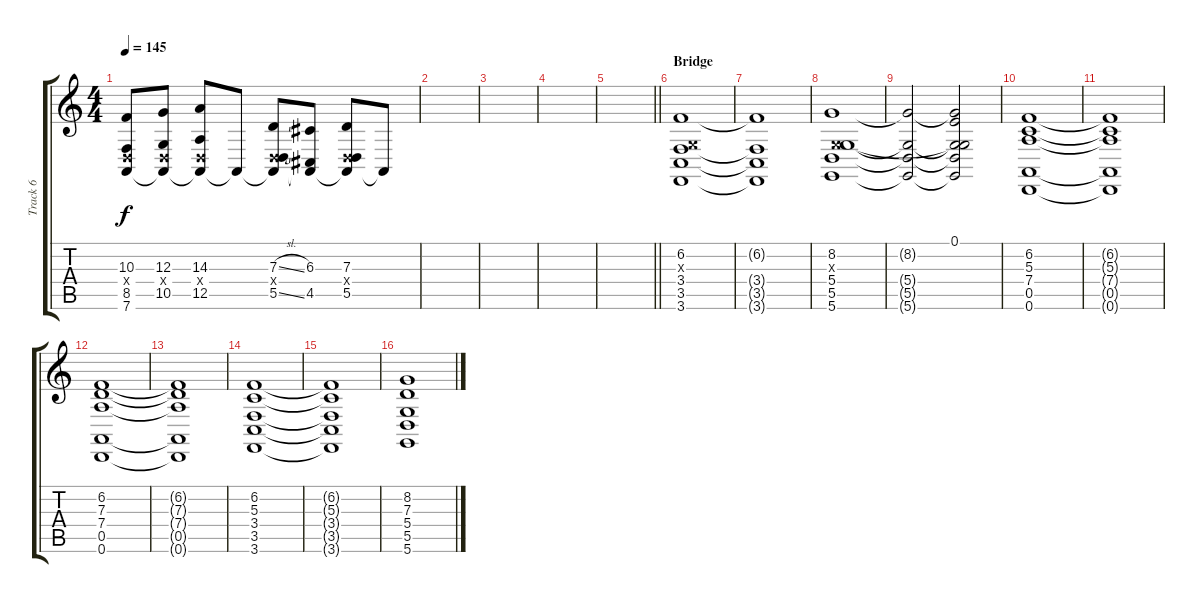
\track ("Track 6" "Track 6") {instrument stringensemble1}
\staff {score tabs}
\tuning (E4 B3 G3 D3 A2 D2) {hide}
\ts (4 4)
\tempo 145
\clef g2
\ks c
(10.3 0.4{x} 8.5 7.6{t}).8{dy f} (12.3 0.4{x} 10.5 7.6{t}).8 (14.3 0.4{x} 12.5 7.6{t}).8 7.6{t}.8 (7.3{sl} 0.4{x} 5.5{sl} 7.6{t}).8 (6.3 4.5 7.6{t}).8 (7.3 0.4{x} 5.5 7.6{t}).8 7.6{t}.8 |
|
|
|
\barLineRight lightlight
|
\section ("" "Bridge")
(6.2 0.3{x} 3.4 3.5 3.6).1 |
(6.2{t} 3.4{t} 3.5{t} 3.6{t}).1 |
(8.2 0.3{x} 5.4 5.5 5.6).1 |
(8.2{t} 5.4{t} 5.5{t} 5.6{t}).2 (0.1 8.2{t} 0.3{t} 5.4{t} 5.5{t} 5.6{t}).2 |
(6.2 5.3 7.4 0.5 0.6).1 |
(6.2{t} 5.3{t} 7.4{t} 0.5{t} 0.6{t}).1 |
(6.2 7.3 7.4 0.5 0.6).1 |
(6.2{t} 7.3{t} 7.4{t} 0.5{t} 0.6{t}).1 |
(6.2 5.3 3.4 3.5 3.6).1 |
(6.2{t} 5.3{t} 3.4{t} 3.5{t} 3.6{t}).1 |
(8.2 7.3 5.4 5.5 5.6).1
